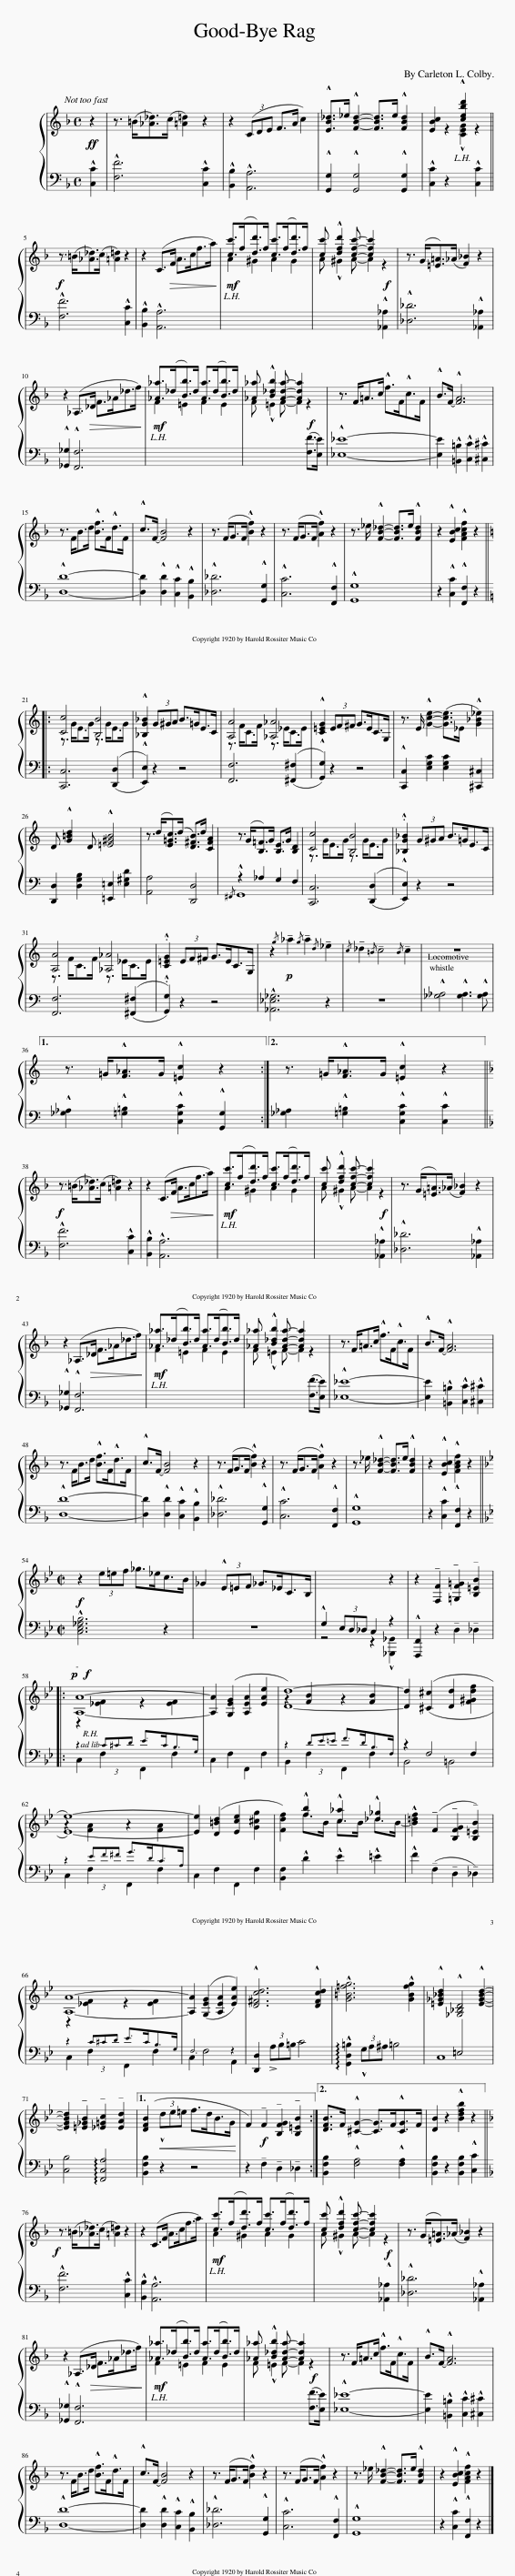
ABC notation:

X:1
%%score { ( 1 3 ) | ( 2 4 ) }
L:1/8
Q:1/4=180
M:4/4
I:linebreak $
K:F
V:1 treble
V:3 treble
V:2 bass
V:4 bass
V:1
!ff! z2 | z3/2 (=B<[_A_d])(c/ [=A=d]2) z2 | z2 (3(CDE F>A c2) | !^![EB_d]>_e !^![FBd]2- [FBd]>e !^![FBd]2 | [EBc]2 z2 !^![cebd']2 z2 ||$ %5
!f! z3/2 (=B<[_A_d])(c/ [=A=d]2) z2 | z2 (C>!>(!F A>cf>a)!>)! |!mf! [cc']>(f[dd']>)f [cc']>(f[dd']>)f | [cc'] !^![dfd']2 [cfc']- [cfc']2!f! z2 | z3/2 (G<[=E=A])(_A/ [F_B]2) z2 |$ %10
 z2 (_A,>!>(!_D F>_A_d>f)!>)! |!mf! [_A_a]>(_d[Bb]>)d [Aa]>(d[Bb]>)d | [_A_a] !^![B_db]2 [Ada]- [Ada]2!f! z2 | z3/2 F<=Ac/ !^!f>F!^!c>F | !^!B>F- !^![FA]6 |$ %15
 z3/2 F<Bd/ !^![Bf]>F!^!d>F | !^!c>F- [FB]4 z2 | z3/2 (F<GF/ !^![Bf]2) z2 | z3/2 (F<GF/ !^![Af]2) z2 | z3/2 _e/ !^![FB_d]2- [FBd]>e !^![FBd]2 | %20
 z2 !^![EBc]2 !^![FAcf]2 z2 |:$[K:C] [Cc]4 [B,B]4 | !^![_B,G_B]2 (3G^GA B>=GE>C | [A,A]4 [_A,_A]4 | !^![C=EG]2 (3EF^F G>EC>G, | %25
 z3/2 E/ !^![Gce]2- ([Gce]>_E !^![G_B_e]2) |$ D !^![G=Bd]2 D !^![=E^GB]4 | z3/2 (d<[E=Gc])(d/ [D^FB]>)d [CFA]2 | z3/2 (G<[B,=F])G/ [B,E]>G [B,D]2 | [Cc]4 [B,B]4 | %30
 .[_B,G_B]2 (3G^GA B>=GE>C |$ [A,A]4 [_A,_A]4 | .[C=EG]2 (3EF^F G>EC>G, | z2!p!{/g} !tenuto!_a2{/g} !tenuto!a2{/d} !tenuto!_e2 |{/c} !tenuto!_d2{/=B} !tenuto!c4{/B} !tenuto!c2 | %35
 z8 |1$ z3/2 =G<!^![F_A]G/ !^![=Ec]2 z2 :|2 z3/2 =G<!^![F_A]G/ !^![=Ec]2 z2 ||$[K:F]!f! z3/2 (=B<[_A_d])(c/ [=A=d]2) z2 | z2 (C>!>(!F A>cf>a)!>)! | %40
!mf! [cc']>(f[dd']>)f [cc']>(f[dd']>)f | [cc'] !^![dfd']2 [cfc']- [cfc']2!f! z2 | z3/2 (G<[=E=A])(_A/ [F_B]2) z2 |$ z2 (_A,>!>(!_D F>_A_d>f)!>)! |!mf! [_A_a]>(_d[Bb]>)d [Aa]>(d[Bb]>)d | %45
 [_A_a] !^![B_db]2 [Ada]- [Ada]2 z2 | z3/2 F<=Ac/ !^!f>F!^!c>F | !^!B>F- !^![FA]6 |$ z3/2 F<Bd/ !^![Bf]>F!^!d>F | !^!c>F- [FB]4 z2 | %50
 z3/2 (F<GF/ !^![Bf]2) z2 | z3/2 (F<GF/ !^![Af]2) z2 | z3/2 _e/ !^![FB_d]2- [FBd]>e !^![FBd]2 | z2 !^![EBc]2 !^![FAcf]2 z2 ||$[K:Bb][M:2/2]!f! z2 (3e=ef _g>_ec>B | %55
 _G2 (3!^!E=EF _G>_EC>B, | x6 z2 | z2 !tenuto![F,F]2 !tenuto![=G,F=G]2 !tenuto![B,=EB]2 |:$!p!!f! [A,A]8- | [A,A]2 ([G,EG]2 [A,EA]2 [EAe]2 | %60
 [Dd]8-) | [Dd]2 (([^C^c]2 [Dd]2 [F^Gdf]2 |$ [Ee]8-)) | [Ee]2 ([D=Bd]2 [Ece]2 [G^cg]2 | [Fdf]2) !^![xb]2 !^![x_a]2 !^![x_g]2 | %65
 !^![B=df]2 (!tenuto!F2 !tenuto![B,FG]2 !tenuto![B,=EB]2) |$ [A,A]8- | [A,A]2 (([G,EG]2 [A,EA]2 [EAe]2)) | !^![D^Fcd]6 !^![DFcd]2 | !^![G=B=fg]6 !^![GBfg]2 | %70
 !^![=E_G_Bd]2 !^![_G,_B,D]4 !^![EGBd]2- |$ [EGBd]2 !tenuto![=E_GB]2 !tenuto![_E=Gc]2 !tenuto![EAd]2 |1 [DFB]2!<(! (3(!^!de=e f>dB>G!<)! | F2)!f! !tenuto!F2 !tenuto![B,FG]2 !tenuto![B,=EB]2 :|2 [DFB]>F !^![^CG]2- [CG]>F!^![CG]>F | %75
 [DB]2 z2 !^![Bdfb]2 z2 ||$[K:F]!f! z3/2 (=B<[_A_d])(c/ [=A=d]2) z2 | z2 (C>F A>cf>a) |!mf! [cc']>(f[dd']>)f [cc']>(f[dd']>)f | [cc'] !^![dfd']2 [cfc']- [cfc']2!f! z2 | %80
 z3/2 (G<[=E=A])(_A/ [F_B]2) z2 |$ z2 (_A,>!>(!_D F>_A_d>f)!>)! |!mf! [_A_a]>(_d[Bb]>)d [Aa]>(d[Bb]>)d | [_A_a] !^![B_db]2 [Ada]- [Ada]2!f! z2 | z3/2 F<=Ac/ !^!f>F!^!c>F | %85
 !^!B>F- !^![FA]6 |$ z3/2 F<Bd/ !^![Bf]>F!^!d>F | !^!c>F- [FB]4 z2 | z3/2 (F<GF/ !^![Bf]2) z2 | z3/2 (F<GF/ !^![Af]2) z2 | %90
 z3/2 _e/ !^![FB_d]2- [FBd]>e !^![FBd]2 | z2 !^![EBc]2 !^![FAcf]2 z2 |] %92
V:2
 !^![C,C]2 | !^![F,F]6 !^![C,C]2 | !^![B,,B,]2 !^![A,,A,]6 | !^![G,,G,]2 !^![G,,G,]4 !^![G,,G,]2 | !^![C,C]2 z2 x2 !^![C,C]2 ||$ %5
 !^![F,F]6 !^![C,C]2 | !^![B,,B,]2 !^![A,,A,]6 | x8 | x6 !^![_A,,_A,]2 | !^![_D,_D]6 !^![_A,,_A,]2 |$ %10
 !^![_G,,_G,]2 !^![F,,F,]6 | x8 | x6 ([F,F]>[E,E]) | !^![_E,_E]8- | [E,E]2 !^![=B,,=B,]2 !^![C,C]2 !^![^C,^C]2 |$ %15
 !^![D,D]8- | [D,D]2 !^![D,D]2 !^![C,C]2 !^![B,,B,]2 | !^![_D,_D]6 !^![G,,G,]2 | !^![C,C]6 !^![F,,F,]2 | !^![G,,G,]8 | %20
 z2 !^![C,C]2 !^![F,,F,]2 z2 |:$[K:C] [C,,C,]6 (([D,,D,]2 | !^![E,,E,]2)) z2 z4 | [F,,F,]6 (([^F,,^F,]2 | !^![G,,G,]2)) z2 z4 | %25
 !^![C,,C,]2 [E,G,C]2 [E,G,C]2 [^C,,^C,]2 |$ [D,,D,]2 [D,G,B,]2 [=E,,=E,]2 [E,^G,D]2 | [A,,A,]4 [D,,D,]4 | z2 _A,2 G,2 F,2 | [C,,C,]6 (([D,,D,]2 | %30
 !^![E,,E,]2)) z2 z4 |$ [F,,F,]6 (([^F,,^F,]2 | .[G,,G,]2)) z2 z4 | !^![_A,,_E,_G,]6 z2 | z8 | %35
 !^![_G,_A,]4 !^![G,A,]3 !^![G,A,] |1$ !^![_G,_A,]2 !^![=G,=B,]2 !^![C,G,C]2 !^![G,,G,]2 :|2 [_G,_A,]2 !^![=G,=B,]2 !^![C,G,C]2 !^![C,C]2 ||$[K:F] !^![F,F]6 !^![C,C]2 | !^![B,,B,]2 !^![A,,A,]6 | %40
 x8 | x6 !^![_A,,_A,]2 | !^![_D,_D]6 !^![_A,,_A,]2 |$ !^![_G,,_G,]2 !^![F,,F,]6 | x8 | %45
 x6 ([F,F]>[E,E]) | !^![_E,_E]8- | [E,E]2 !^![=B,,=B,]2 !^![C,C]2 !^![^C,^C]2 |$ !^![D,D]8- | [D,D]2 !^![D,D]2 !^![C,C]2 !^![B,,B,]2 | %50
 !^![_D,_D]6 !^![G,,G,]2 | !^![C,C]6 !^![F,,F,]2 | !^![G,,G,]8 | z2 !^![C,C]2 !^![F,,F,]2 z2 ||$[K:Bb][M:2/2] !^![C,E,_G,B,]6 z2 | %55
 z8 | !^!G,2 (3E,D,_D, C,2 z2 | !^![F,,,F,,]2 z2 !tenuto!D,2 !tenuto!_D,2 |:$ z2 (3C^CD E>CB,>G, | C,2 F,2 F,,2 F,2 | %60
 z2 (3DE=E F>DB,>F, | z2 F,4 F,2 |$ z2 (3EF^F G>DC>A, | C,2 F,2 F,,2 F,2 | [B,,F,]2 !^!D2 !^!E2 !^!=E2 | %65
 !^!F2 (!tenuto!F,2 !tenuto!D,2 !tenuto!_D,2) |$ z2 (3C^CD E>CB,>G, | C,2 F,4 A,,2 | [D,,D,]2 (3!>!A,B,=B, C4 | !arpeggio!!^![G,,D,=B,]2 (3!^!G,A,^A, =B,4 | %70
 C,8 |$ [C,B,]4 !arpeggio![F,,C,A,]4 |1 [B,,F,B,]2 z2 z4 | z2 !tenuto!F,2 !tenuto!D,2 !tenuto!_D,2 :|2 [B,,F,B,]2 !^![F,A,]4 !^![F,A,]2 | %75
 [B,,F,B,]2 z2 [B,,F,B,]2 !^![C,C]2 ||$[K:F] !^![F,F]6 !^![C,C]2 | !^![B,,B,]2 !^![A,,A,]6 | x8 | x6 !^![_A,,_A,]2 | %80
 !^![_D,_D]6 !^![_A,,_A,]2 |$ !^![_G,,_G,]2 !^![F,,F,]6 | x8 | x6 ([F,F]>[E,E]) | !^![_E,_E]8- | %85
 [E,E]2 !^![=B,,=B,]2 !^![C,C]2 !^![^C,^C]2 |$ !^![D,D]8- | [D,D]2 !^![D,D]2 !^![C,C]2 !^![B,,B,]2 | !^![_D,_D]6 !^![G,,G,]2 | !^![C,C]6 !^![F,,F,]2 | %90
 !^![G,,G,]8 | z2 !^![C,C]2 !^![F,,F,]2 z2 |] %92
V:3
 x2 | x8 | x8 | x8 | x4 !^![CEG]2 x2 ||$ %5
 x8 | x8 | A2 ^G2 A2 G2 | A !^!^G2 A- A2 x2 | x8 |$ %10
 x8 | F2 =E2 F2 E2 | F !^!=E2 F- F2 x2 | x8 | x8 |$ %15
 x8 | x8 | x8 | x8 | x8 | %20
 x8 |:$[K:C] z3/2 G<EG/ z3/2 G<EG/ | x8 | z3/2 F<CF/ z3/2 _E<CE/ | x8 | %25
 x8 |$ x8 | x8 | x8 | z3/2 G<EG/ z3/2 G<EG/ | %30
 x8 |$ z3/2 F<CF/ z3/2 _E<CE/ | x8 | x8 | x8 | %35
 x8 |1$ x8 :|2 x8 ||$[K:F] x8 | x8 | %40
 A2 ^G2 A2 G2 | A !^!^G2 A- A2 x2 | x8 |$ x8 | F2 =E2 F2 E2 | %45
 F !^!=E2 F- F2 x2 | x8 | x8 |$ x8 | x8 | %50
 x8 | x8 | x8 | x8 ||$[K:Bb][M:2/2] x8 | %55
 x8 | x8 | x8 |:$ z2 [_EF]2 z2 [EF]2 | x8 | %60
 z2 [FB]2 z2 [FB]2 | x8 |$ z2 [FA]2 z2 [FA]2 | x8 | x2 f>B c>B _d>B- | %65
 x8 |$ z2 [_EF]2 z2 [EF]2 | x8 | x8 | x8 | %70
 x8 |$ x8 |1 x8 | x8 :|2 x8 | %75
 x8 ||$[K:F] x8 | x8 | A2 ^G2 A2 G2 | A !^!^G2 A- A2 x2 | %80
 x8 |$ x8 | F2 =E2 F2 E2 | F !^!=E2 F- F2 x2 | x8 | %85
 x8 |$ x8 | x8 | x8 | x8 | %90
 x8 | x8 |] %92
V:4
 x2 | x8 | x8 | x8 | x8 ||$ %5
 x8 | x8 | x8 | x8 | x8 |$ %10
 x8 | x8 | x8 | x8 | x8 |$ %15
 x8 | x8 | x8 | x8 | x8 | %20
 x8 |:$[K:C] x8 | x8 | x8 | x8 | %25
 x8 |$ x8 | x8 |{/^F,,} !^!G,,8 | x8 | %30
 x8 |$ x8 | x8 | x8 | x8 | %35
 x8 |1$ x8 :|2 x8 ||$[K:F] x8 | x8 | %40
 x8 | x8 | x8 |$ x8 | x8 | %45
 x8 | x8 | x8 |$ x8 | x8 | %50
 x8 | x8 | x8 | x8 ||$[K:Bb][M:2/2] x8 | %55
 x8 | z4 z2 !^![_G,,,_G,,]2 | x8 |:$ C,2 F,2 F,,2 F,2 | x8 | %60
 B,,2 F,2 F,,2 F,2 | B,,4 =B,,4 |$ C,2 F,2 F,,2 F,2 | x8 | x8 | %65
 x8 |$ C,2 F,2 F,,2 F,2 | F,6 z2 | x8 | x8 | %70
 x2 =E,4 x2 |$ x8 |1 x8 | x8 :|2 x8 | %75
 x8 ||$[K:F] x8 | x8 | x8 | x8 | %80
 x8 |$ x8 | x8 | x8 | x8 | %85
 x8 |$ x8 | x8 | x8 | x8 | %90
 x8 | x8 |] %92
